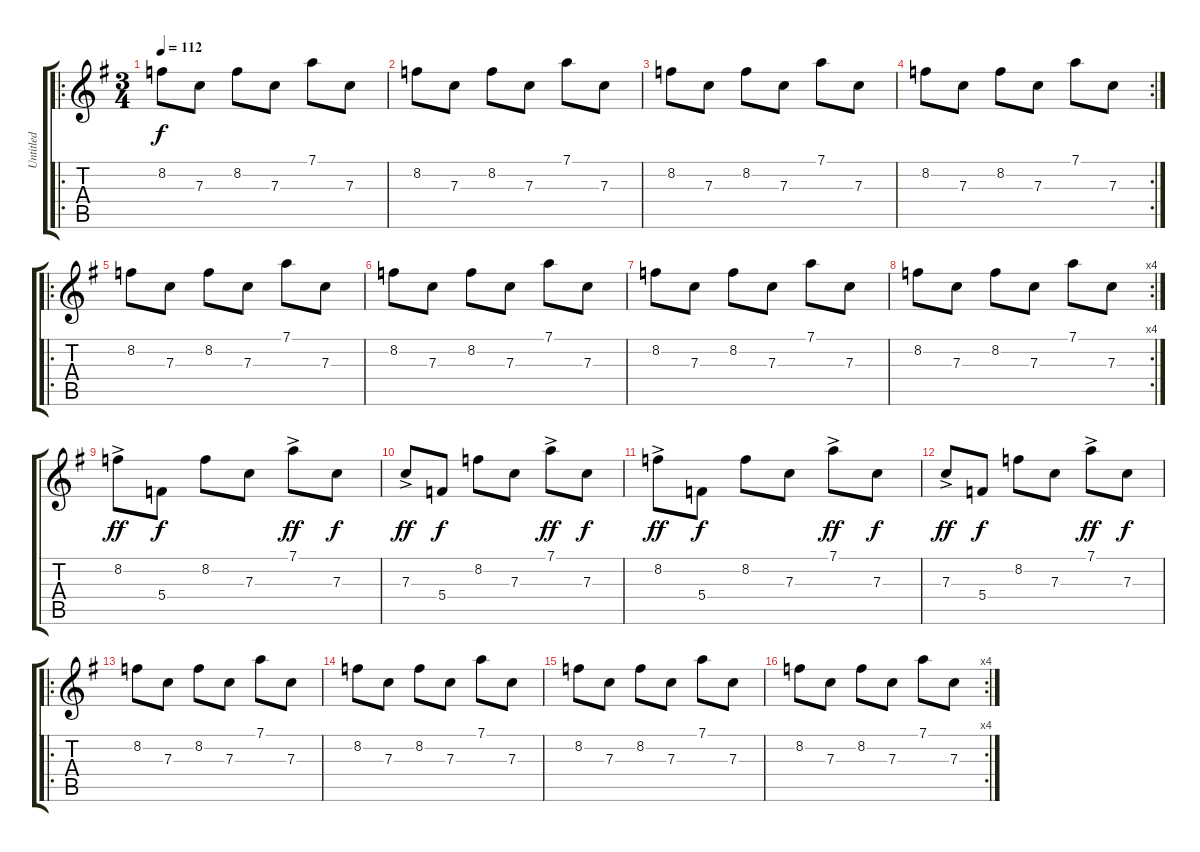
\track ("Untitled" "Untitled") {instrument acousticguitarsteel}
\staff {score tabs}
\tuning (D4 A3 F3 C3 G2 D2) {hide}
\ro
\ts (3 4)
\tempo 112
\clef g2
\ks g
8.2.8{dy f instrument acousticguitarsteel} 7.3.8 8.2.8 7.3.8 7.1.8 7.3.8 |
8.2.8 7.3.8 8.2.8 7.3.8 7.1.8 7.3.8 |
8.2.8 7.3.8 8.2.8 7.3.8 7.1.8 7.3.8 |
\rc 2
8.2.8 7.3.8 8.2.8 7.3.8 7.1.8 7.3.8 |
\ro
8.2.8 7.3.8 8.2.8 7.3.8 7.1.8 7.3.8 |
8.2.8 7.3.8 8.2.8 7.3.8 7.1.8 7.3.8 |
8.2.8 7.3.8 8.2.8 7.3.8 7.1.8 7.3.8 |
\rc 4
8.2.8 7.3.8 8.2.8 7.3.8 7.1.8 7.3.8 |
8.2{ac}.8{dy ff} 5.4.8{dy f} 8.2.8 7.3.8 7.1{ac}.8{dy ff} 7.3.8{dy f} |
7.3{ac}.8{dy ff} 5.4.8{dy f} 8.2.8 7.3.8 7.1{ac}.8{dy ff} 7.3.8{dy f} |
8.2{ac}.8{dy ff} 5.4.8{dy f} 8.2.8 7.3.8 7.1{ac}.8{dy ff} 7.3.8{dy f} |
7.3{ac}.8{dy ff} 5.4.8{dy f} 8.2.8 7.3.8 7.1{ac}.8{dy ff} 7.3.8{dy f} |
\ro
8.2.8 7.3.8 8.2.8 7.3.8 7.1.8 7.3.8 |
8.2.8 7.3.8 8.2.8 7.3.8 7.1.8 7.3.8 |
8.2.8 7.3.8 8.2.8 7.3.8 7.1.8 7.3.8 |
\rc 4
8.2.8 7.3.8 8.2.8 7.3.8 7.1.8 7.3.8
